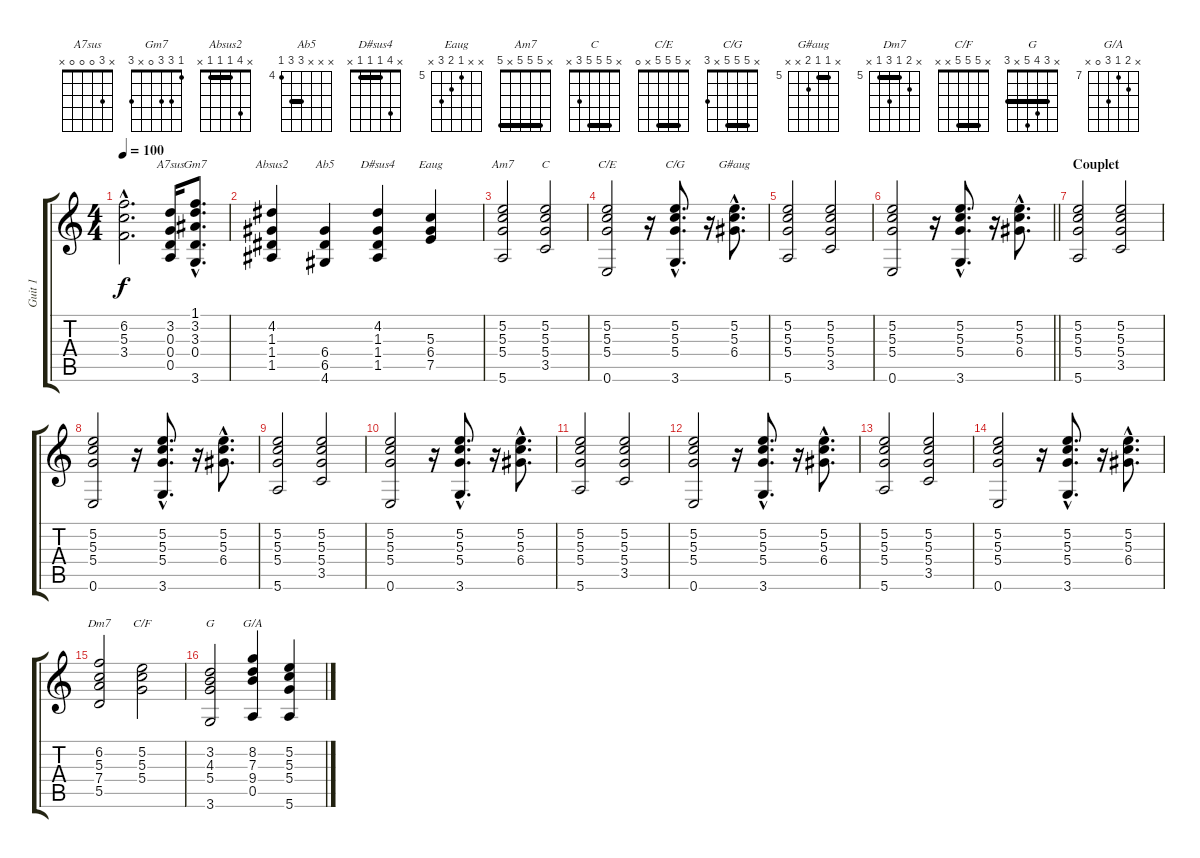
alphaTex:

\track ("Guit 1" "Guit 1") {instrument electricguitarclean}
\staff {score tabs}
\tuning (E4 B3 G3 D3 A2 E2) {hide}
\chord ("A7sus" x 3 0 0 0 x)
\chord ("Gm7" 1 3 3 0 x 3)
\chord ("Absus2" x 4 1 1 1 x) {barre 1}
\chord ("Ab5" x x x 6 6 4) {firstfret 4 barre 6}
\chord ("D#sus4" x 4 1 1 1 x) {barre 1}
\chord ("Eaug" x x 5 6 7 x) {firstfret 5}
\chord ("Am7" x 5 5 5 x 5) {barre 5}
\chord ("C" x 5 5 5 3 x) {barre 5}
\chord ("C/E" x 5 5 5 x 0) {barre 5}
\chord ("C/G" x 5 5 5 x 3) {barre 5}
\chord ("G#aug" x 5 5 6 x x) {firstfret 5 barre 5}
\chord ("Dm7" x 6 5 7 5 x) {firstfret 5 barre 5}
\chord ("C/F" x 5 5 5 x x) {barre 5}
\chord ("G" x 3 4 5 x 3) {barre 3}
\chord ("G/A" x 8 7 9 0 x) {firstfret 7}
\ts (4 4)
\tempo 100
\clef g2
\ks c
(6.2{hac t} 5.3{hac t} 3.4{hac t}).2{d dy f} (3.2 0.3 0.4 0.5).16{ch "A7sus"} (1.1{hac} 3.2{hac} 3.3{hac} 0.4{hac} 3.6{hac}).8{d ch "Gm7"} |
(4.2 1.3 1.4 1.5).4{ch "Absus2"} (6.4 6.5 4.6).4{ch "Ab5"} (4.2 1.3 1.4 1.5).4{ch "D#sus4"} (5.3 6.4 7.5).4{ch "Eaug"} |
(5.2 5.3 5.4 5.6).2{ch "Am7"} (5.2 5.3 5.4 3.5).2{ch "C"} |
(5.2 5.3 5.4 0.6).2{ch "C/E"} r.16 (5.2{hac} 5.3{hac} 5.4{hac} 3.6{hac}).8{d ch "C/G"} r.16 (5.2{hac} 5.3{hac} 6.4{hac}).8{d ch "G#aug"} |
(5.2 5.3 5.4 5.6).2 (5.2 5.3 5.4 3.5).2 |
\barLineRight lightlight
(5.2 5.3 5.4 0.6).2 r.16 (5.2{hac} 5.3{hac} 5.4{hac} 3.6{hac}).8{d} r.16 (5.2{hac} 5.3{hac} 6.4{hac}).8{d} |
\section ("" "Couplet")
(5.2 5.3 5.4 5.6).2 (5.2 5.3 5.4 3.5).2 |
(5.2 5.3 5.4 0.6).2 r.16 (5.2{hac} 5.3{hac} 5.4{hac} 3.6{hac}).8{d} r.16 (5.2{hac} 5.3{hac} 6.4{hac}).8{d} |
(5.2 5.3 5.4 5.6).2 (5.2 5.3 5.4 3.5).2 |
(5.2 5.3 5.4 0.6).2 r.16 (5.2{hac} 5.3{hac} 5.4{hac} 3.6{hac}).8{d} r.16 (5.2{hac} 5.3{hac} 6.4{hac}).8{d} |
(5.2 5.3 5.4 5.6).2 (5.2 5.3 5.4 3.5).2 |
(5.2 5.3 5.4 0.6).2 r.16 (5.2{hac} 5.3{hac} 5.4{hac} 3.6{hac}).8{d} r.16 (5.2{hac} 5.3{hac} 6.4{hac}).8{d} |
(5.2 5.3 5.4 5.6).2 (5.2 5.3 5.4 3.5).2 |
(5.2 5.3 5.4 0.6).2 r.16 (5.2{hac} 5.3{hac} 5.4{hac} 3.6{hac}).8{d} r.16 (5.2{hac} 5.3{hac} 6.4{hac}).8{d} |
(6.2 5.3 7.4 5.5).2{ch "Dm7"} (5.2 5.3 5.4).2{ch "C/F"} |
(3.2 4.3 5.4 3.6).2{ch "G"} (8.2 7.3 9.4 0.5).4{ch "G/A"} (5.2 5.3 5.4 5.6).4
